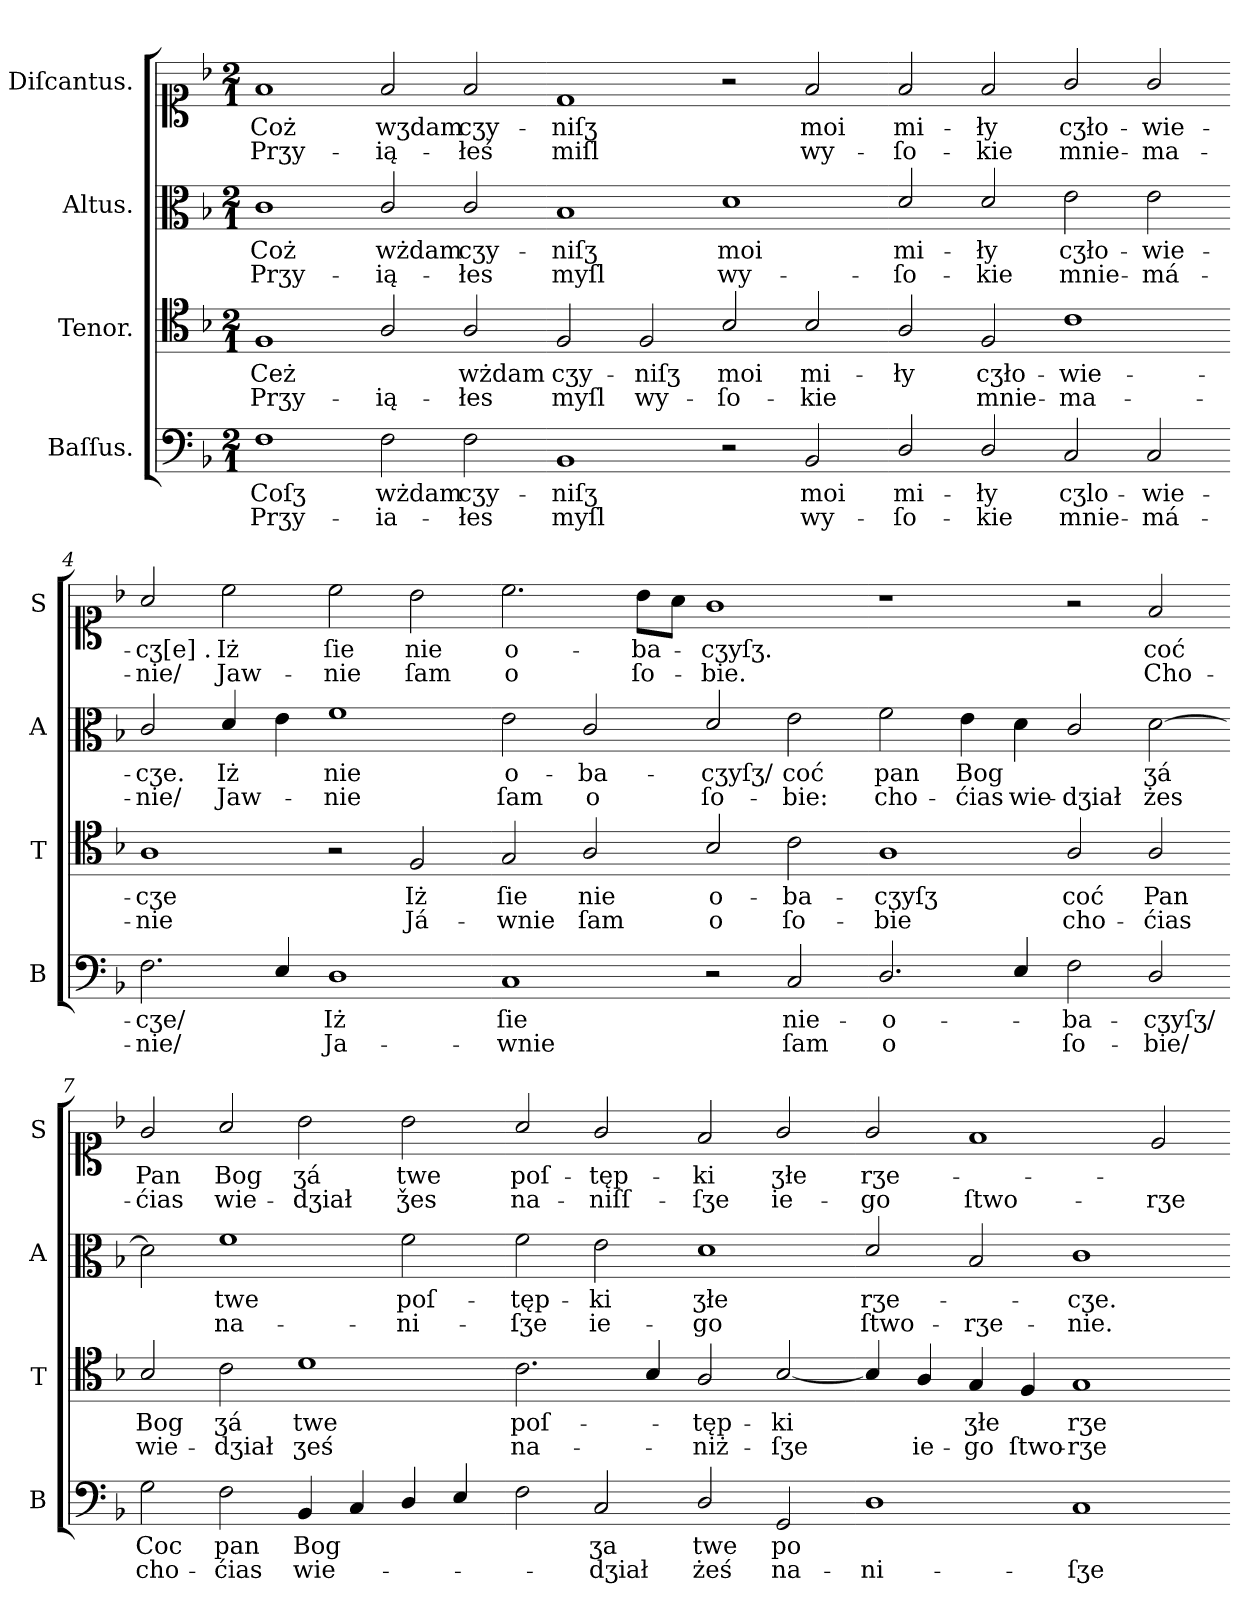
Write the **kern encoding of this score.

**kern	**text	**text	**kern	**text	**text	**kern	**text	**text	**kern	**text	**text
*part4	*part4	*part4	*part3	*part3	*part3	*part2	*part2	*part2	*part1	*part1	*part1
*staff4	*staff4	*staff4	*staff3	*staff3	*staff3	*staff2	*staff2	*staff2	*staff1	*staff1	*staff1
*I"Baſſus.	*	*	*I"Tenor.	*	*	*I"Altus.	*	*	*I"Diſcantus.	*	*
*I'B	*	*	*I'T	*	*	*I'A	*	*	*I'S	*	*
*clefF4	*	*	*clefC4	*	*	*clefC3	*	*	*clefC1	*	*
*k[b-]	*	*	*k[b-]	*	*	*k[b-]	*	*	*k[b-]	*	*
*F:ion	*	*	*F:ion	*	*	*F:ion	*	*	*F:ion	*	*
*M2/1	*	*	*M2/1	*	*	*M2/1	*	*	*M2/1	*	*
=1	=1	=1	=1	=1	=1	=1	=1	=1	=1	=1	=1
1F	Coſʒ	Prʒy-	1F	Ceż	Prʒy-	1c	Coż	Prʒy-	1f	Coż	Prʒy-
2F\	wżdam	-ia-	2A/	.	-ią-	2c/	wżdam	-ią-	2f/	wʒdam	-ią-
2F\	cʒy-	-łes	2A/	wżdam	-łes	2c/	cʒy-	-łes	2f/	cʒy-	-łeś
=2-	=2-	=2-	=2-	=2-	=2-	=2-	=2-	=2-	=2-	=2-	=2-
1BB-	-niſʒ	myſl	2F/	cʒy-	myſl	1B-	-niſʒ	myſl	1d	-niſʒ	miſl
.	.	.	2F/	-niſʒ	wy-	.	.	.	.	.	.
2r	.	.	2B-/	moi	-ſo-	1d	moi	wy-	2r	.	.
2BB-/	moi	wy-	2B-/	mi-	-kie	.	.	.	2f/	moi	wy-
=3-	=3-	=3-	=3-	=3-	=3-	=3-	=3-	=3-	=3-	=3-	=3-
2D/	mi-	-ſo-	2A/	-ły	.	2d/	mi-	-ſo-	2f/	mi-	-ſo-
2D/	-ły	-kie	2F/	cʒło-	mnie-	2d/	-ły	-kie	2f/	-ły	-kie
2C/	cʒlo-	mnie-	1c	-wie-	-ma-	2e\	cʒło-	mnie-	2g/	cʒło-	mnie-
2C/	-wie-	-má-	.	.	.	2e\	-wie-	-má-	2g/	-wie-	-ma-
=4-	=4-	=4-	=4-	=4-	=4-	=4-	=4-	=4-	=4-	=4-	=4-
2.F\	-cʒe/	-nie/	1A	-cʒe	-nie	2c/	-cʒe.	-nie/	2a/	-cʒ[e].	-nie/
.	.	.	.	.	.	4d/	Iż	Jaw-	2cc\	Iż	Jaw-
4E/	.	.	.	.	.	4e\	.	.	.	.	.
1D	Iż	Ja-	2r	.	.	1f	nie	-nie	2cc\	ſie	-nie
.	.	.	2F/	Iż	Já-	.	.	.	2b-\	nie	ſam
=5-	=5-	=5-	=5-	=5-	=5-	=5-	=5-	=5-	=5-	=5-	=5-
1C	ſie	-wnie	2G/	ſie	-wnie	2e\	o-	ſam	2.cc\	o-	o
.	.	.	2A/	nie	ſam	2c/	-ba-	o	.	.	.
.	.	.	.	.	.	.	.	.	8b-\L	-ba-	ſo-
.	.	.	.	.	.	.	.	.	8a\J	.	.
2r	.	.	2B-/	o-	o	2d/	-cʒyſʒ/	ſo-	1g	-cʒyſʒ.	-bie.
2C/	nie-	ſam	2c\	-ba-	ſo-	2e\	coć	-bie:	.	.	.
=6-	=6-	=6-	=6-	=6-	=6-	=6-	=6-	=6-	=6-	=6-	=6-
2.D/	-o-	o	1A	-cʒyſʒ	-bie	2f\	pan	cho-	1r	.	.
.	.	.	.	.	.	4e\	Bog	-ćias	.	.	.
4E/	.	.	.	.	.	4d\	.	wie-	.	.	.
2F\	-ba-	ſo-	2A/	coć	cho-	2c/	.	-dʒiał	2r	.	.
2D/	-cʒyſʒ/	-bie/	2A/	Pan	-ćias	[2d\	ʒá	żes	2f/	coć	Cho-
=7-	=7-	=7-	=7-	=7-	=7-	=7-	=7-	=7-	=7-	=7-	=7-
2G\	Coc	cho-	2B-/	Bog	wie-	2d\]	.	.	2g/	Pan	-ćias
2F\	pan	-ćias	2c\	ʒá	-dʒiał	1f	twe	na-	2a/	Bog	wie-
4BB-/	Bog	wie-	1d	twe	ʒeś	.	.	.	2b-\	ʒá	-dʒiał
4C/	.	.	.	.	.	.	.	.	.	.	.
4D/	.	.	.	.	.	2f\	poſ-	-ni-	2b-\	twe	ǯes
4E/	.	.	.	.	.	.	.	.	.	.	.
=8-	=8-	=8-	=8-	=8-	=8-	=8-	=8-	=8-	=8-	=8-	=8-
2F\	.	.	2.c\	poſ-	na-	2f\	-tęp-	-ſʒe	2a/	poſ-	na-
2C/	ʒa	-dʒiał	.	.	.	2e\	-ki	ie-	2g/	-tęp-	-niſſ-
.	.	.	4B-/	.	.	.	.	.	.	.	.
2D/	twe	żeś	2A/	-tęp-	-niż-	1d	ʒłe	-go	2f/	-ki	-ſʒe
2GG/	po	na-	[2B-/	-ki	-ſʒe	.	.	.	2g/	ʒłe	ie-
=9-	=9-	=9-	=9-	=9-	=9-	=9-	=9-	=9-	=9-	=9-	=9-
1D	.	-ni-	4B-/]	.	.	2d/	rʒe-	ſtwo-	2g/	rʒe-	-go
.	.	.	4A/	.	ie-	.	.	.	.	.	.
.	.	.	4G/	ʒłe	-go	2B-/	.	-rʒe-	1f	.	ſtwo-
.	.	.	4F/	.	ſtwo-	.	.	.	.	.	.
1C	.	-ſʒe	1G	rʒe-	-rʒe-	1c	-cʒe.	-nie.	.	.	.
.	.	.	.	.	.	.	.	.	2e/	.	-rʒe-
=-	=-	=-	=-	=-	=-	=-	=-	=-	=-	=-	=-
*-	*-	*-	*-	*-	*-	*-	*-	*-	*-	*-	*-
